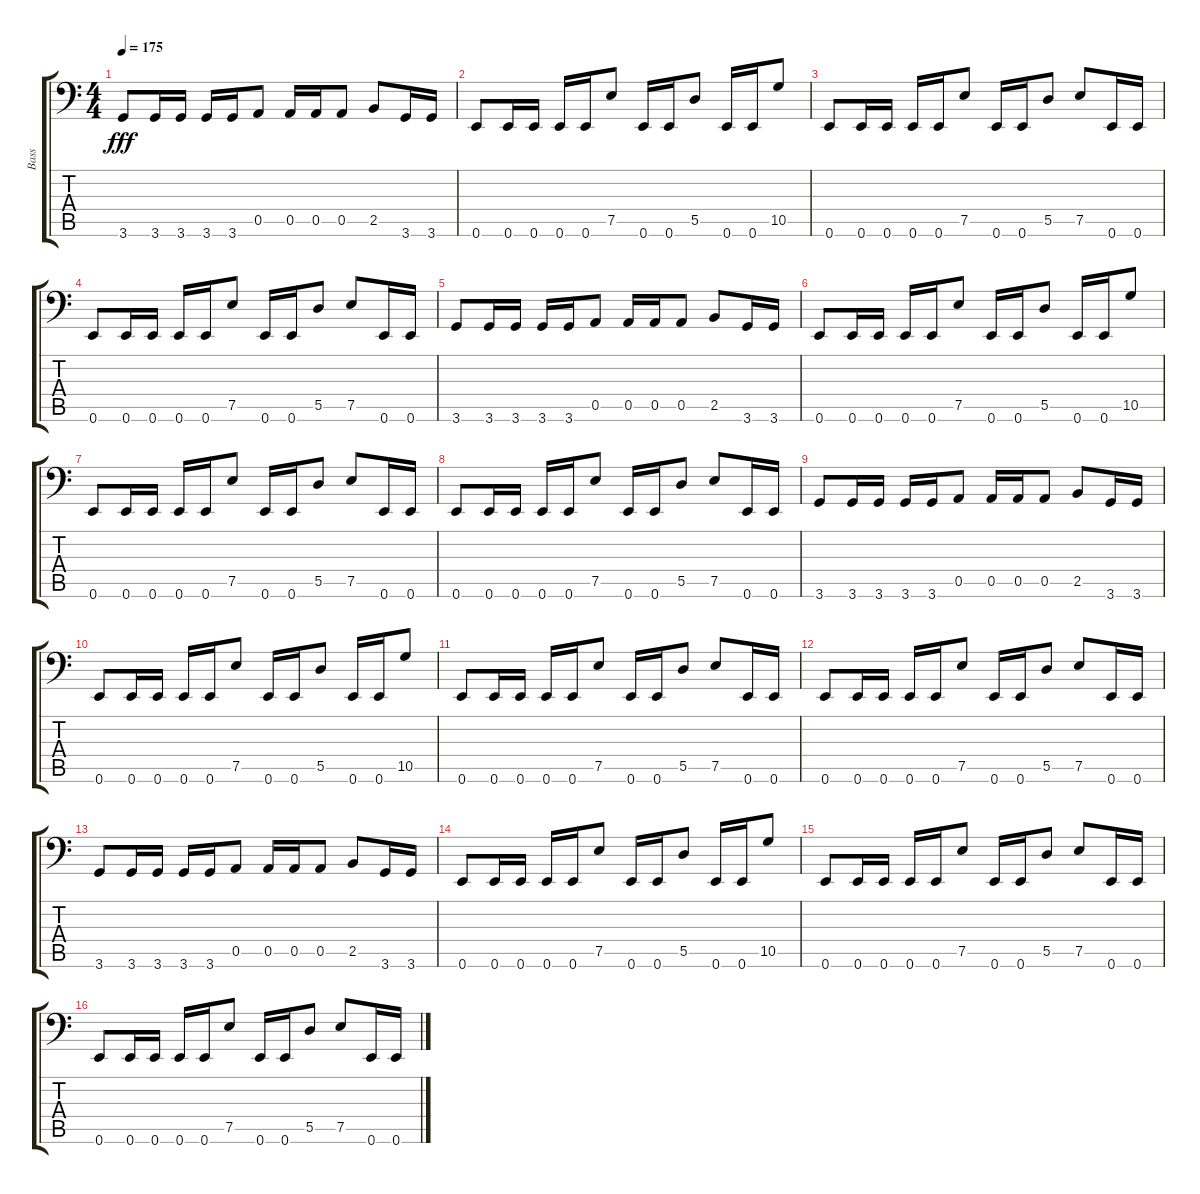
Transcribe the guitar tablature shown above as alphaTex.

\track ("Bass" "Bass") {instrument electricbasspick}
\staff {score tabs}
\tuning (E3 B2 G2 D2 A1 E1) {hide}
\ts (4 4)
\tempo 175
\clef f4
\ks c
3.6.8{dy fff} 3.6.16 3.6.16 3.6.16 3.6.16 0.5.8 0.5.16 0.5.16 0.5.8 2.5.8 3.6.16 3.6.16 |
0.6.8 0.6.16 0.6.16 0.6.16 0.6.16 7.5.8 0.6.16 0.6.16 5.5.8 0.6.16 0.6.16 10.5.8 |
0.6.8{volume 16 instrument electricbasspick} 0.6.16 0.6.16 0.6.16 0.6.16 7.5.8 0.6.16 0.6.16 5.5.8 7.5.8 0.6.16 0.6.16 |
0.6.8 0.6.16 0.6.16 0.6.16 0.6.16 7.5.8 0.6.16 0.6.16 5.5.8 7.5.8 0.6.16 0.6.16 |
3.6.8 3.6.16 3.6.16 3.6.16 3.6.16 0.5.8 0.5.16 0.5.16 0.5.8 2.5.8 3.6.16 3.6.16 |
0.6.8 0.6.16 0.6.16 0.6.16 0.6.16 7.5.8 0.6.16 0.6.16 5.5.8 0.6.16 0.6.16 10.5.8 |
0.6.8{volume 16 instrument electricbasspick} 0.6.16 0.6.16 0.6.16 0.6.16 7.5.8 0.6.16 0.6.16 5.5.8 7.5.8 0.6.16 0.6.16 |
0.6.8 0.6.16 0.6.16 0.6.16 0.6.16 7.5.8 0.6.16 0.6.16 5.5.8 7.5.8 0.6.16 0.6.16 |
3.6.8 3.6.16 3.6.16 3.6.16 3.6.16 0.5.8 0.5.16 0.5.16 0.5.8 2.5.8 3.6.16 3.6.16 |
0.6.8 0.6.16 0.6.16 0.6.16 0.6.16 7.5.8 0.6.16 0.6.16 5.5.8 0.6.16 0.6.16 10.5.8 |
0.6.8{volume 16 instrument electricbasspick} 0.6.16 0.6.16 0.6.16 0.6.16 7.5.8 0.6.16 0.6.16 5.5.8 7.5.8 0.6.16 0.6.16 |
0.6.8 0.6.16 0.6.16 0.6.16 0.6.16 7.5.8 0.6.16 0.6.16 5.5.8 7.5.8 0.6.16 0.6.16 |
3.6.8 3.6.16 3.6.16 3.6.16 3.6.16 0.5.8 0.5.16 0.5.16 0.5.8 2.5.8 3.6.16 3.6.16 |
0.6.8 0.6.16 0.6.16 0.6.16 0.6.16 7.5.8 0.6.16 0.6.16 5.5.8 0.6.16 0.6.16 10.5.8 |
0.6.8{volume 16 instrument electricbasspick} 0.6.16 0.6.16 0.6.16 0.6.16 7.5.8 0.6.16 0.6.16 5.5.8 7.5.8 0.6.16 0.6.16 |
0.6.8 0.6.16 0.6.16 0.6.16 0.6.16 7.5.8 0.6.16 0.6.16 5.5.8 7.5.8 0.6.16 0.6.16
